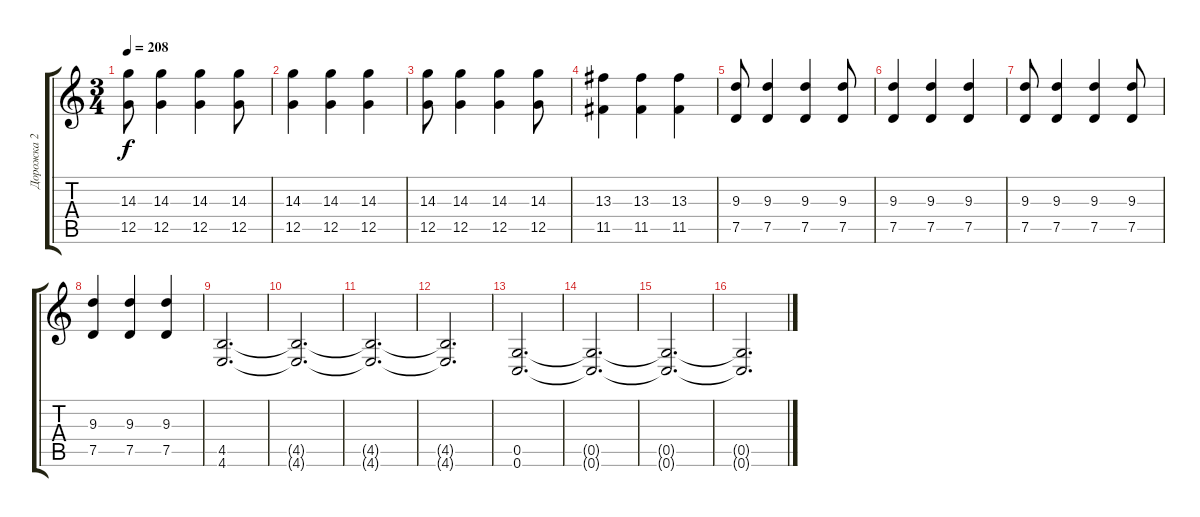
\track ("Дорожка 2" "Дорожка 2") {instrument distortionguitar}
\staff {score tabs}
\tuning (D4 A3 F3 C3 G2 C2) {hide}
\ts (3 4)
\tempo 208
\clef g2
\ks c
(14.3 12.5).8{dy f} (14.3 12.5).4 (14.3 12.5).4 (14.3 12.5).8 |
(14.3 12.5).4 (14.3 12.5).4 (14.3 12.5).4 |
(14.3 12.5).8 (14.3 12.5).4 (14.3 12.5).4 (14.3 12.5).8 |
(13.3 11.5).4 (13.3 11.5).4 (13.3 11.5).4 |
(9.3 7.5).8 (9.3 7.5).4 (9.3 7.5).4 (9.3 7.5).8 |
(9.3 7.5).4 (9.3 7.5).4 (9.3 7.5).4 |
(9.3 7.5).8 (9.3 7.5).4 (9.3 7.5).4 (9.3 7.5).8 |
(9.3 7.5).4 (9.3 7.5).4 (9.3 7.5).4 |
(4.5 4.6).2{d} |
(4.5{t} 4.6{t}).2{d} |
(4.5{t} 4.6{t}).2{d} |
(4.5{t} 4.6{t}).2{d} |
(0.5 0.6).2{d} |
(0.5{t} 0.6{t}).2{d} |
(0.5{t} 0.6{t}).2{d} |
(0.5{t} 0.6{t}).2{d}
